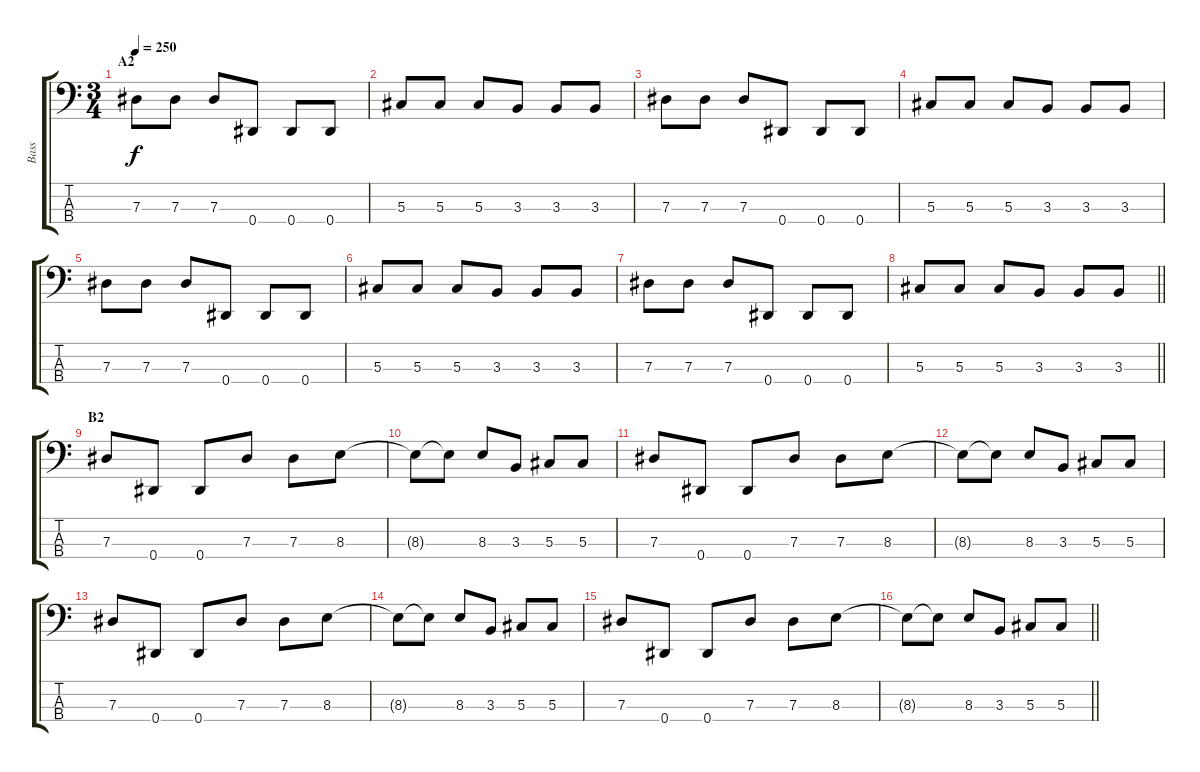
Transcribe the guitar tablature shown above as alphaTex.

\track ("Bass" "Bass") {instrument electricbasspick}
\staff {score tabs}
\tuning (Gb2 Db2 Ab1 Eb1) {hide}
\ts (3 4)
\section ("" "A2")
\tempo 250
\clef f4
\ks c
7.3.8{dy f} 7.3.8 7.3.8 0.4.8 0.4.8 0.4.8 |
5.3.8 5.3.8 5.3.8 3.3.8 3.3.8 3.3.8 |
7.3.8 7.3.8 7.3.8 0.4.8 0.4.8 0.4.8 |
5.3.8 5.3.8 5.3.8 3.3.8 3.3.8 3.3.8 |
7.3.8 7.3.8 7.3.8 0.4.8 0.4.8 0.4.8 |
5.3.8 5.3.8 5.3.8 3.3.8 3.3.8 3.3.8 |
7.3.8 7.3.8 7.3.8 0.4.8 0.4.8 0.4.8 |
\barLineRight lightlight
5.3.8 5.3.8 5.3.8 3.3.8 3.3.8 3.3.8 |
\section ("" "B2")
7.3.8 0.4.8 0.4.8 7.3.8 7.3.8 8.3.8 |
8.3{t}.8 8.3{t}.8 8.3.8 3.3.8 5.3.8 5.3.8 |
7.3.8 0.4.8 0.4.8 7.3.8 7.3.8 8.3.8 |
8.3{t}.8 8.3{t}.8 8.3.8 3.3.8 5.3.8 5.3.8 |
7.3.8 0.4.8 0.4.8 7.3.8 7.3.8 8.3.8 |
8.3{t}.8 8.3{t}.8 8.3.8 3.3.8 5.3.8 5.3.8 |
7.3.8 0.4.8 0.4.8 7.3.8 7.3.8 8.3.8 |
\barLineRight lightlight
8.3{t}.8 8.3{t}.8 8.3.8 3.3.8 5.3.8 5.3.8
